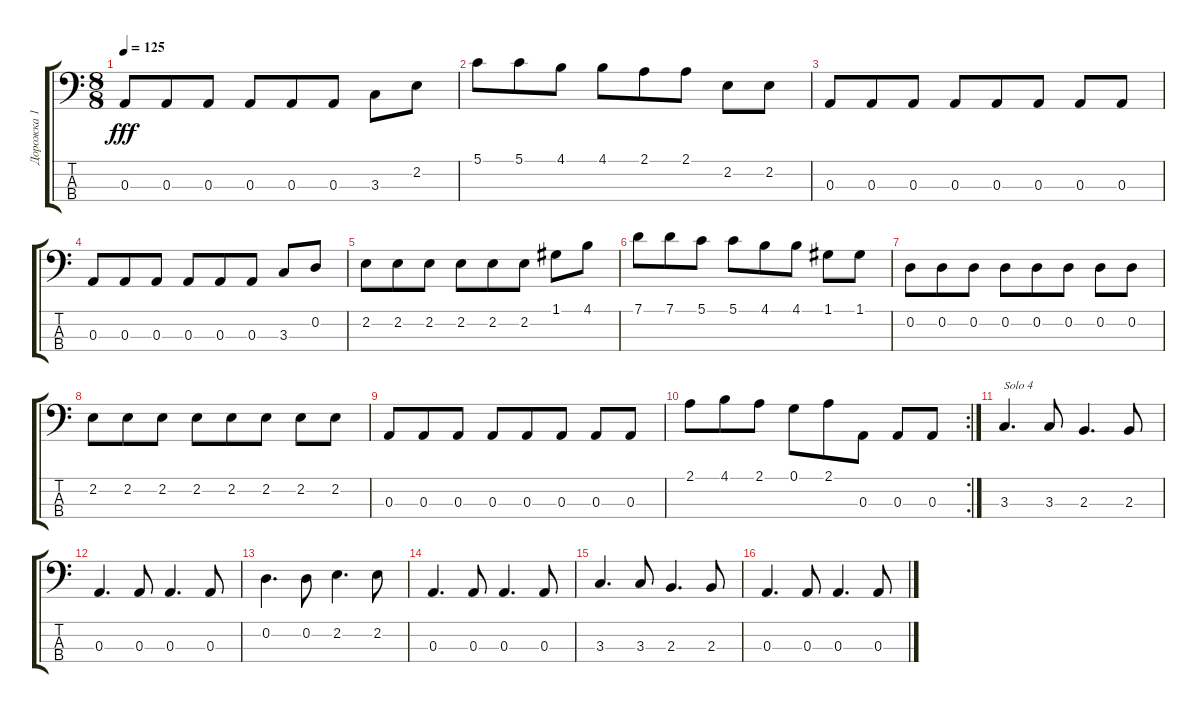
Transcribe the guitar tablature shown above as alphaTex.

\track ("Дорожка 1" "Дорожка 1") {instrument acousticguitarsteel}
\staff {score tabs}
\tuning (G2 D2 A1 E1) {hide}
\ts (8 8)
\tempo 125
\clef f4
\ks c
0.3.8{dy fff} 0.3.8 0.3.8 0.3.8 0.3.8 0.3.8 3.3.8 2.2.8 |
5.1.8 5.1.8 4.1.8 4.1.8 2.1.8 2.1.8 2.2.8 2.2.8 |
0.3.8 0.3.8 0.3.8 0.3.8 0.3.8 0.3.8 0.3.8 0.3.8 |
0.3.8 0.3.8 0.3.8 0.3.8 0.3.8 0.3.8 3.3.8 0.2.8 |
2.2.8 2.2.8 2.2.8 2.2.8 2.2.8 2.2.8 1.1.8 4.1.8 |
7.1.8 7.1.8 5.1.8 5.1.8 4.1.8 4.1.8 1.1.8 1.1.8 |
0.2.8 0.2.8 0.2.8 0.2.8 0.2.8 0.2.8 0.2.8 0.2.8 |
2.2.8 2.2.8 2.2.8 2.2.8 2.2.8 2.2.8 2.2.8 2.2.8 |
0.3.8 0.3.8 0.3.8 0.3.8 0.3.8 0.3.8 0.3.8 0.3.8 |
\rc 2
2.1.8 4.1.8 2.1.8 0.1.8 2.1.8 0.3.8 0.3.8 0.3.8 |
3.3.4{d txt "Solo 4"} 3.3.8 2.3.4{d} 2.3.8 |
0.3.4{d} 0.3.8 0.3.4{d} 0.3.8 |
0.2.4{d} 0.2.8 2.2.4{d} 2.2.8 |
0.3.4{d} 0.3.8 0.3.4{d} 0.3.8 |
3.3.4{d} 3.3.8 2.3.4{d} 2.3.8 |
0.3.4{d} 0.3.8 0.3.4{d} 0.3.8
